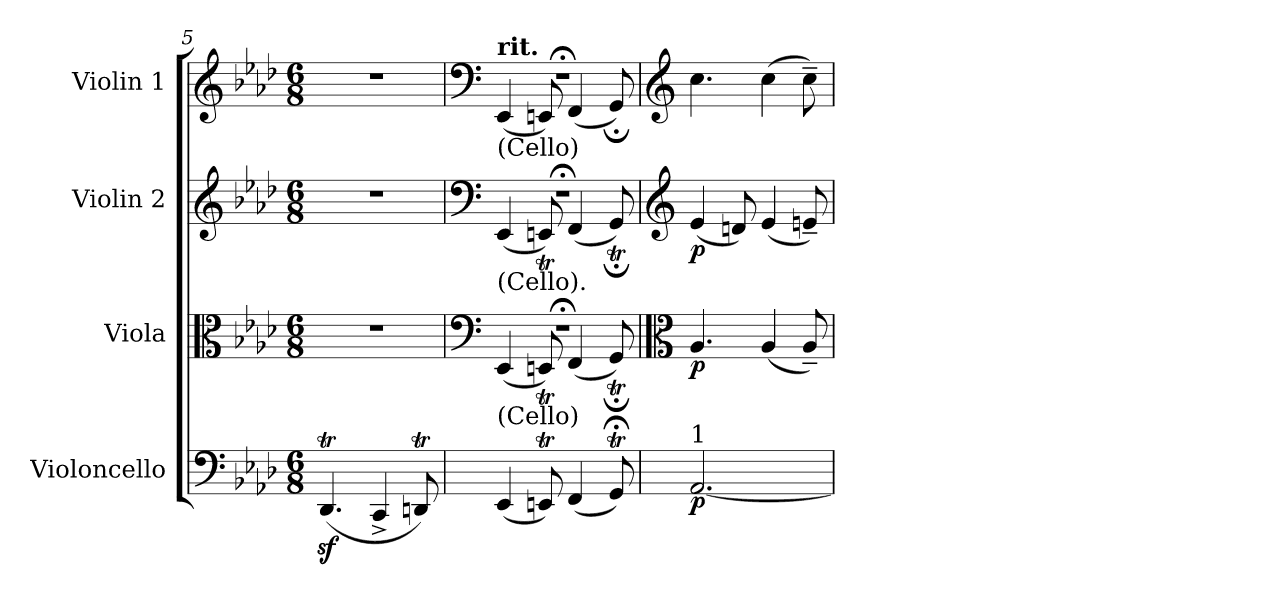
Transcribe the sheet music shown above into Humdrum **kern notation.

**kern	**dynam	**kern	**dynam	**kern	**dynam	**kern	**dynam
*part4	*part4	*part3	*part3	*part2	*part2	*part1	*part1
*staff4	*staff4	*staff3	*staff3	*staff2	*staff2	*staff1	*staff1
*I"Violoncello	*	*I"Viola	*	*I"Violin 2	*	*I"Violin 1	*
*I'Vc	*	*I'Vla	*	*I'Vln	*	*I'Vln	*
*clefF4	*	*clefC3	*	*clefG2	*	*clefG2	*
*k[b-e-a-d-]	*	*k[b-e-a-d-]	*	*k[b-e-a-d-]	*	*k[b-e-a-d-]	*
*M6/8	*	*M6/8	*	*M6/8	*	*M6/8	*
=5	=5	=5	=5	=5	=5	=5	=5
(4.DD-z<T/	.	2.r	.	2.r	.	2.r	.
4CC^/	.	.	.	.	.	.	.
8DDnt/)	.	.	.	.	.	.	.
!!LO:LB:g=z
=6	=6	=6	=6	=6	=6	=6	=6
*	*	*clefF4	*	*clefF4	*	*clefF4	*
*	*	*^	*	*^	*	*^	*
!	!	!	!	!	!	!	!	!LO:TX:a:B:t=rit.	!	!
!	!	!	!	!	!	!	!	!LO:TX:b:t=(Cello)	!	!
!	!	!	!	!	!LO:TX:b:t=(Cello).	!	!	!	!	!
!	!	!LO:TX:b:t=(Cello)	!	!	!	!	!	!	!	!
(4EE-/	.	2.r;<	(<4EE-/	.	2.r;<	(<4EE-/	.	2.r;<	(<4EE-/	.
8EEnt/)	.	.	8EEnt/)	.	.	8EEnt/)	.	.	8EEn/)	.
(4FF/	.	.	(<4FF/	.	.	(<4FF/	.	.	(<4FF/	.
8GG;<t/)	.	.	8GG;t/)	.	.	8GG;t/)	.	.	8GG;/)	.
*	*	*v	*v	*	*	*	*	*v	*v	*
*	*	*	*	*v	*v	*	*	*
=7	=7	=7	=7	=7	=7	=7	=7
*	*	*clefC3	*	*clefG2	*	*clefG2	*
*	*	*^	*	*^	*	*^	*
!	!	!	!	!	!	!	!	!LO:TX:a:B:t=a tempo	!	!
!LO:TX:a:t=1	!	!	!	!	!	!	!	!	!	!
!	!LO:DY:b	!	!	!LO:DY:b	!	!	!LO:DY:b	!	!	!LO:DY:b
!	!	!	!	!	!	!	!	!	!	!LO:DY:n=1:b
*	*	*v	*v	*	*	*	*	*v	*v	*
*	*	*	*	*v	*v	*	*	*
[2.AA-/	p	4.A-/	p	(4e-/	p	4.cc\	p other-dynamics
.	.	.	.	8dn/)	.	.	.
.	.	(4A-/	.	(4e-/	.	(4cc\	.
.	.	8A-~/)	.	8en~/)	.	8cc~\)	.
=	=	=	=	=	=	=	=
*-	*-	*-	*-	*-	*-	*-	*-
